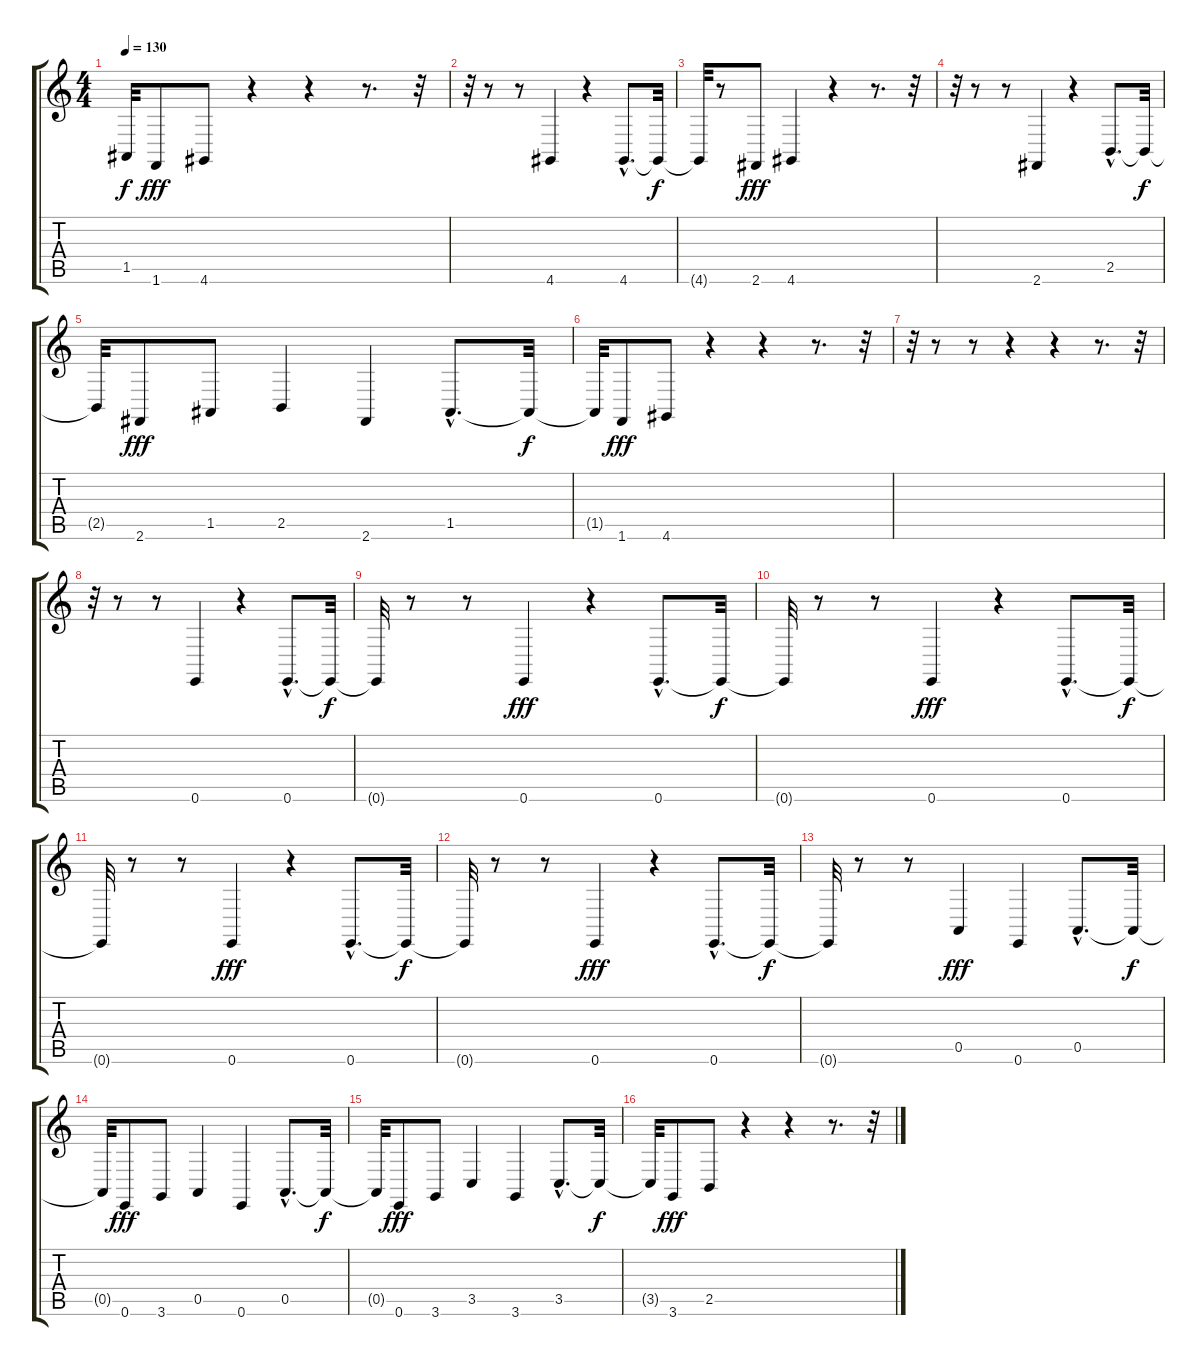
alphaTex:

\track "" {instrument acousticgrandpiano}
\staff {score tabs}
\tuning (E4 B3 G3 D3 A2 E2) {hide}
\ts (4 4)
\tempo 130
\clef g2
\ks c
1.5{t}.32{dy f} 1.6.8{dy fff volume 16} 4.6.8{volume 16} r.4{volume 16} r.4{volume 16} r.8{d volume 16} r.32 |
r.32 r.8{volume 16} r.8{volume 16} 4.6.4{volume 16} r.4{volume 16} 4.6{hac}.8{d volume 16} 4.6{t}.32{dy f} |
4.6{t}.32 r.8{volume 16} 2.6.8{dy fff volume 16} 4.6.4{volume 16} r.4{volume 16} r.8{d volume 16} r.32 |
r.32 r.8{volume 16} r.8{volume 16} 2.6.4{volume 16} r.4{volume 16} 2.5{hac}.8{d volume 16} 2.5{t}.32{dy f} |
2.5{t}.32 2.6.8{dy fff volume 16} 1.5.8{volume 16} 2.5.4{volume 16} 2.6.4{volume 16} 1.5{hac}.8{d volume 16} 1.5{t}.32{dy f} |
1.5{t}.32 1.6.8{dy fff volume 16} 4.6.8{volume 16} r.4{volume 16} r.4{volume 16} r.8{d volume 16} r.32 |
r.32 r.8{volume 16} r.8{volume 16} r.4{volume 16} r.4{volume 16} r.8{d volume 16} r.32 |
r.32 r.8{volume 16} r.8{volume 16} 0.6.4{volume 16} r.4{volume 16} 0.6{hac}.8{d volume 16} 0.6{t}.32{dy f} |
0.6{t}.32 r.8{volume 16} r.8{volume 16} 0.6.4{dy fff volume 16} r.4{volume 16} 0.6{hac}.8{d volume 16} 0.6{t}.32{dy f} |
0.6{t}.32 r.8{volume 16} r.8{volume 16} 0.6.4{dy fff volume 16} r.4{volume 16} 0.6{hac}.8{d volume 16} 0.6{t}.32{dy f} |
0.6{t}.32 r.8{volume 16} r.8{volume 16} 0.6.4{dy fff volume 16} r.4{volume 16} 0.6{hac}.8{d volume 16} 0.6{t}.32{dy f} |
0.6{t}.32 r.8{volume 16} r.8{volume 16} 0.6.4{dy fff volume 16} r.4{volume 16} 0.6{hac}.8{d volume 16} 0.6{t}.32{dy f} |
0.6{t}.32 r.8{volume 16} r.8{volume 16} 0.5.4{dy fff volume 16} 0.6.4{volume 16} 0.5{hac}.8{d volume 16} 0.5{t}.32{dy f} |
0.5{t}.32 0.6.8{dy fff volume 16} 3.6.8{volume 16} 0.5.4{volume 16} 0.6.4{volume 16} 0.5{hac}.8{d volume 16} 0.5{t}.32{dy f} |
0.5{t}.32 0.6.8{dy fff volume 16} 3.6.8{volume 16} 3.5.4{volume 16} 3.6.4{volume 16} 3.5{hac}.8{d volume 16} 3.5{t}.32{dy f} |
3.5{t}.32 3.6.8{dy fff volume 16} 2.5.8{volume 16} r.4{volume 16} r.4{volume 16} r.8{d volume 16} r.32
